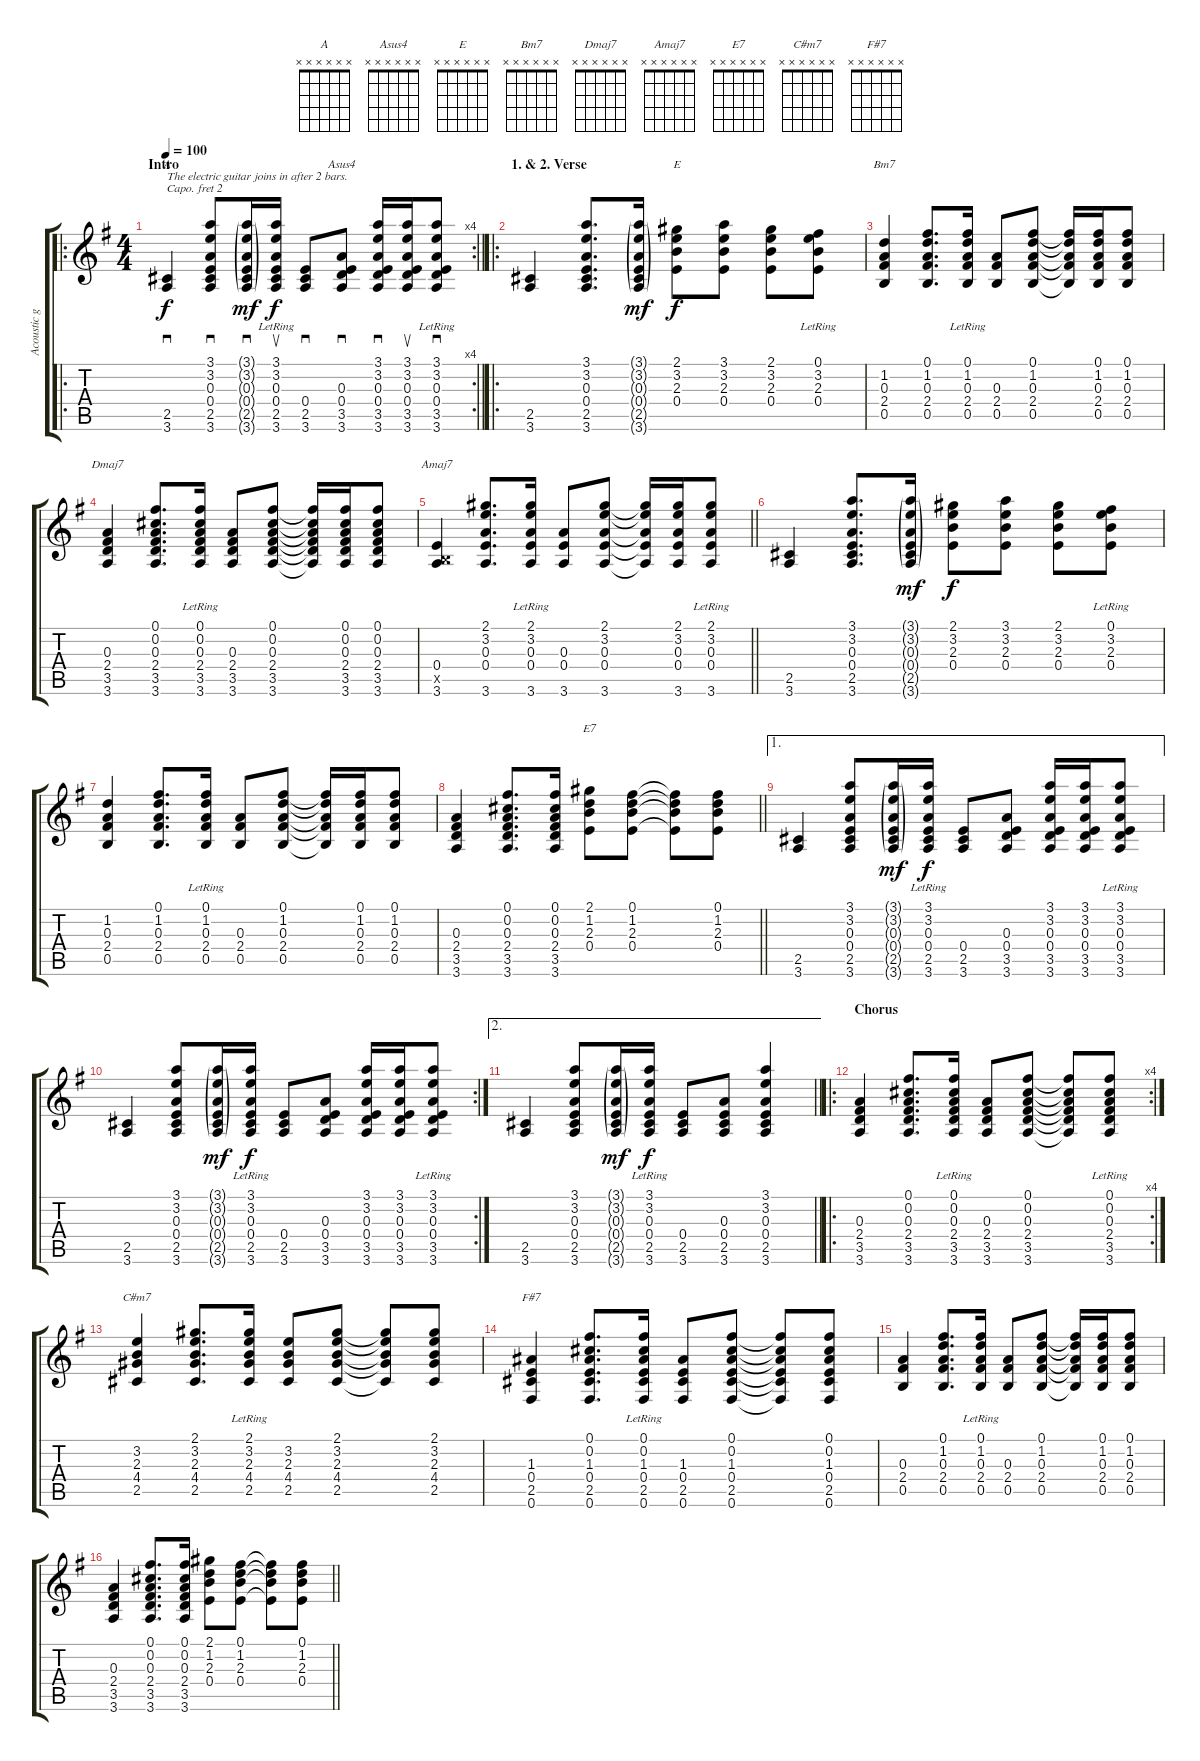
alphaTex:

\track ("Acoustic guitar" "Acoustic g") {instrument acousticguitarsteel}
\staff {score tabs}
\capo 2
\tuning (E4 B3 G3 D3 A2 E2) {hide}
\chord ("A" x x x x x x)
\chord ("Asus4" x x x x x x)
\chord ("E" x x x x x x)
\chord ("Bm7" x x x x x x)
\chord ("Dmaj7" x x x x x x)
\chord ("Amaj7" x x x x x x)
\chord ("E7" x x x x x x)
\chord ("C#m7" x x x x x x)
\chord ("F#7" x x x x x x)
\ro
\rc 4
\ts (4 4)
\section ("" "Intro")
\tempo 100
\clef g2
\barLineRight lightlight
\ks g
(2.5 3.6).4{sd ch "A" txt "The electric guitar joins in after 2 bars." dy f instrument acousticguitarsteel} (3.1 3.2 0.3 0.4 2.5 3.6).8{sd} (3.1{g} 3.2{g} 0.3{g} 0.4{g} 2.5{g} 3.6{g}).16{sd dy mf} (3.1{lr} 3.2{lr} 0.3{lr} 0.4 2.5 3.6).16{su dy f} (0.4 2.5 3.6).8{sd} (0.3 0.4 3.5 3.6).8{sd ch "Asus4"} (3.1 3.2 0.3 0.4 3.5 3.6).16{sd} (3.1 3.2 0.3 0.4 3.5 3.6).16{su} (3.1{lr} 3.2{lr} 0.3{lr} 0.4{lr} 3.5 3.6).8{sd} |
\ro
\section ("" "1. & 2. Verse")
(2.5 3.6).4 (3.1 3.2 0.3 0.4 2.5 3.6).8{d} (3.1{g} 3.2{g} 0.3{g} 0.4{g} 2.5{g} 3.6{g}).16{dy mf} (2.1 3.2 2.3 0.4).8{ch "E" dy f} (3.1 3.2 2.3 0.4).8 (2.1 3.2 2.3 0.4).8 (0.1{lr} 3.2 2.3 0.4).8 |
(1.2 0.3 2.4 0.5).4{ch "Bm7"} (0.1 1.2 0.3 2.4 0.5).8{d} (0.1{lr} 1.2{lr} 0.3 2.4 0.5).16 (0.3 2.4 0.5).8 (0.1 1.2 0.3 2.4 0.5).8 (0.1{t} 1.2{t} 0.3{t} 2.4{t} 0.5{t}).16 (0.1 1.2 0.3 2.4 0.5).16 (0.1 1.2 0.3 2.4 0.5).8 |
(0.3 2.4 3.5 3.6).4{ch "Dmaj7"} (0.1 0.2 0.3 2.4 3.5 3.6).8{d} (0.1{lr} 0.2{lr} 0.3 2.4 3.5 3.6).16 (0.3 2.4 3.5 3.6).8 (0.1 0.2 0.3 2.4 3.5 3.6).8 (0.1{t} 0.2{t} 0.3{t} 2.4{t} 3.5{t} 3.6{t}).16 (0.1 0.2 0.3 2.4 3.5 3.6).16 (0.1 0.2 0.3 2.4 3.5 3.6).8 |
\barLineRight lightlight
(0.4 0.5{x} 3.6).4{ch "Amaj7"} (2.1 3.2 0.3 0.4 3.6).8{d} (2.1{lr} 3.2{lr} 0.3 0.4 3.6).16 (0.3 0.4 3.6).8 (2.1 3.2 0.3 0.4 3.6).8 (2.1{t} 3.2{t} 0.3{t} 0.4{t} 3.6{t}).16 (2.1 3.2 0.3 0.4 3.6).16 (2.1 3.2{lr} 0.3 0.4{lr} 3.6).8 |
(2.5 3.6).4 (3.1 3.2 0.3 0.4 2.5 3.6).8{d} (3.1{g} 3.2{g} 0.3{g} 0.4{g} 2.5{g} 3.6{g}).16{dy mf} (2.1 3.2 2.3 0.4).8{dy f} (3.1 3.2 2.3 0.4).8 (2.1 3.2 2.3 0.4).8 (0.1{lr} 3.2 2.3 0.4).8 |
(1.2 0.3 2.4 0.5).4 (0.1 1.2 0.3 2.4 0.5).8{d} (0.1{lr} 1.2{lr} 0.3 2.4 0.5).16 (0.3 2.4 0.5).8 (0.1 1.2 0.3 2.4 0.5).8 (0.1{t} 1.2{t} 0.3{t} 2.4{t} 0.5{t}).16 (0.1 1.2 0.3 2.4 0.5).16 (0.1 1.2 0.3 2.4 0.5).8 |
\barLineRight lightlight
(0.3 2.4 3.5 3.6).4 (0.1 0.2 0.3 2.4 3.5 3.6).8{d} (0.1 0.2 0.3 2.4 3.5 3.6).16 (2.1 1.2 2.3 0.4).8{ch "E7"} (0.1 1.2 2.3 0.4).8 (0.1{t} 1.2{t} 2.3{t} 0.4{t}).8 (0.1 1.2 2.3 0.4).8 |
\ae 1
(2.5 3.6).4 (3.1 3.2 0.3 0.4 2.5 3.6).8 (3.1{g} 3.2{g} 0.3{g} 0.4{g} 2.5{g} 3.6{g}).16{dy mf} (3.1{lr} 3.2{lr} 0.3{lr} 0.4 2.5 3.6).16{dy f} (0.4 2.5 3.6).8 (0.3 0.4 3.5 3.6).8 (3.1 3.2 0.3 0.4 3.5 3.6).16 (3.1 3.2 0.3 0.4 3.5 3.6).16 (3.1{lr} 3.2{lr} 0.3{lr} 0.4{lr} 3.5 3.6).8 |
\rc 2
(2.5 3.6).4 (3.1 3.2 0.3 0.4 2.5 3.6).8 (3.1{g} 3.2{g} 0.3{g} 0.4{g} 2.5{g} 3.6{g}).16{dy mf} (3.1{lr} 3.2{lr} 0.3{lr} 0.4 2.5 3.6).16{dy f} (0.4 2.5 3.6).8 (0.3 0.4 3.5 3.6).8 (3.1 3.2 0.3 0.4 3.5 3.6).16 (3.1 3.2 0.3 0.4 3.5 3.6).16 (3.1{lr} 3.2{lr} 0.3{lr} 0.4{lr} 3.5 3.6).8 |
\ae 2
\barLineRight lightlight
(2.5 3.6).4 (3.1 3.2 0.3 0.4 2.5 3.6).8 (3.1{g} 3.2{g} 0.3{g} 0.4{g} 2.5{g} 3.6{g}).16{dy mf} (3.1{lr} 3.2{lr} 0.3{lr} 0.4 2.5 3.6).16{dy f} (0.4 2.5 3.6).8 (0.3 0.4 2.5 3.6).8 (3.1 3.2 0.3 0.4 2.5 3.6).4 |
\ro
\rc 4
\section ("" "Chorus")
(0.3 2.4 3.5 3.6).4 (0.1 0.2 0.3 2.4 3.5 3.6).8{d} (0.1{lr} 0.2{lr} 0.3 2.4 3.5 3.6).16 (0.3 2.4 3.5 3.6).8 (0.1 0.2 0.3 2.4 3.5 3.6).8 (0.1{t} 0.2{t} 0.3{t} 2.4{t} 3.5{t} 3.6{t}).8 (0.1{lr} 0.2{lr} 0.3 2.4 3.5 3.6).8 |
(3.2 2.3 4.4 2.5).4{ch "C#m7"} (2.1 3.2 2.3 4.4 2.5).8{d} (2.1{lr} 3.2 2.3 4.4 2.5).16 (3.2 2.3 4.4 2.5).8 (2.1 3.2 2.3 4.4 2.5).8 (2.1{t} 3.2{t} 2.3{t} 4.4{t} 2.5{t}).8 (2.1 3.2 2.3 4.4 2.5).8 |
(1.3 0.4 2.5 0.6).4{ch "F#7"} (0.1 0.2 1.3 0.4 2.5 0.6).8{d} (0.1{lr} 0.2{lr} 1.3 0.4 2.5 0.6).16 (1.3 0.4 2.5 0.6).8 (0.1 0.2 1.3 0.4 2.5 0.6).8 (0.1{t} 0.2{t} 1.3{t} 0.4{t} 2.5{t} 0.6{t}).8 (0.1 0.2 1.3 0.4 2.5 0.6).8 |
(0.3 2.4 0.5).4 (0.1 1.2 0.3 2.4 0.5).8{d} (0.1{lr} 1.2{lr} 0.3 2.4 0.5).16 (0.3 2.4 0.5).8 (0.1 1.2 0.3 2.4 0.5).8 (0.1{t} 1.2{t} 0.3{t} 2.4{t} 0.5{t}).16 (0.1 1.2 0.3 2.4 0.5).16 (0.1 1.2 0.3 2.4 0.5).8 |
\barLineRight lightlight
(0.3 2.4 3.5 3.6).4 (0.1 0.2 0.3 2.4 3.5 3.6).8{d} (0.1 0.2 0.3 2.4 3.5 3.6).16 (2.1 1.2 2.3 0.4).8 (0.1 1.2 2.3 0.4).8 (0.1{t} 1.2{t} 2.3{t} 0.4{t}).8 (0.1 1.2 2.3 0.4).8
